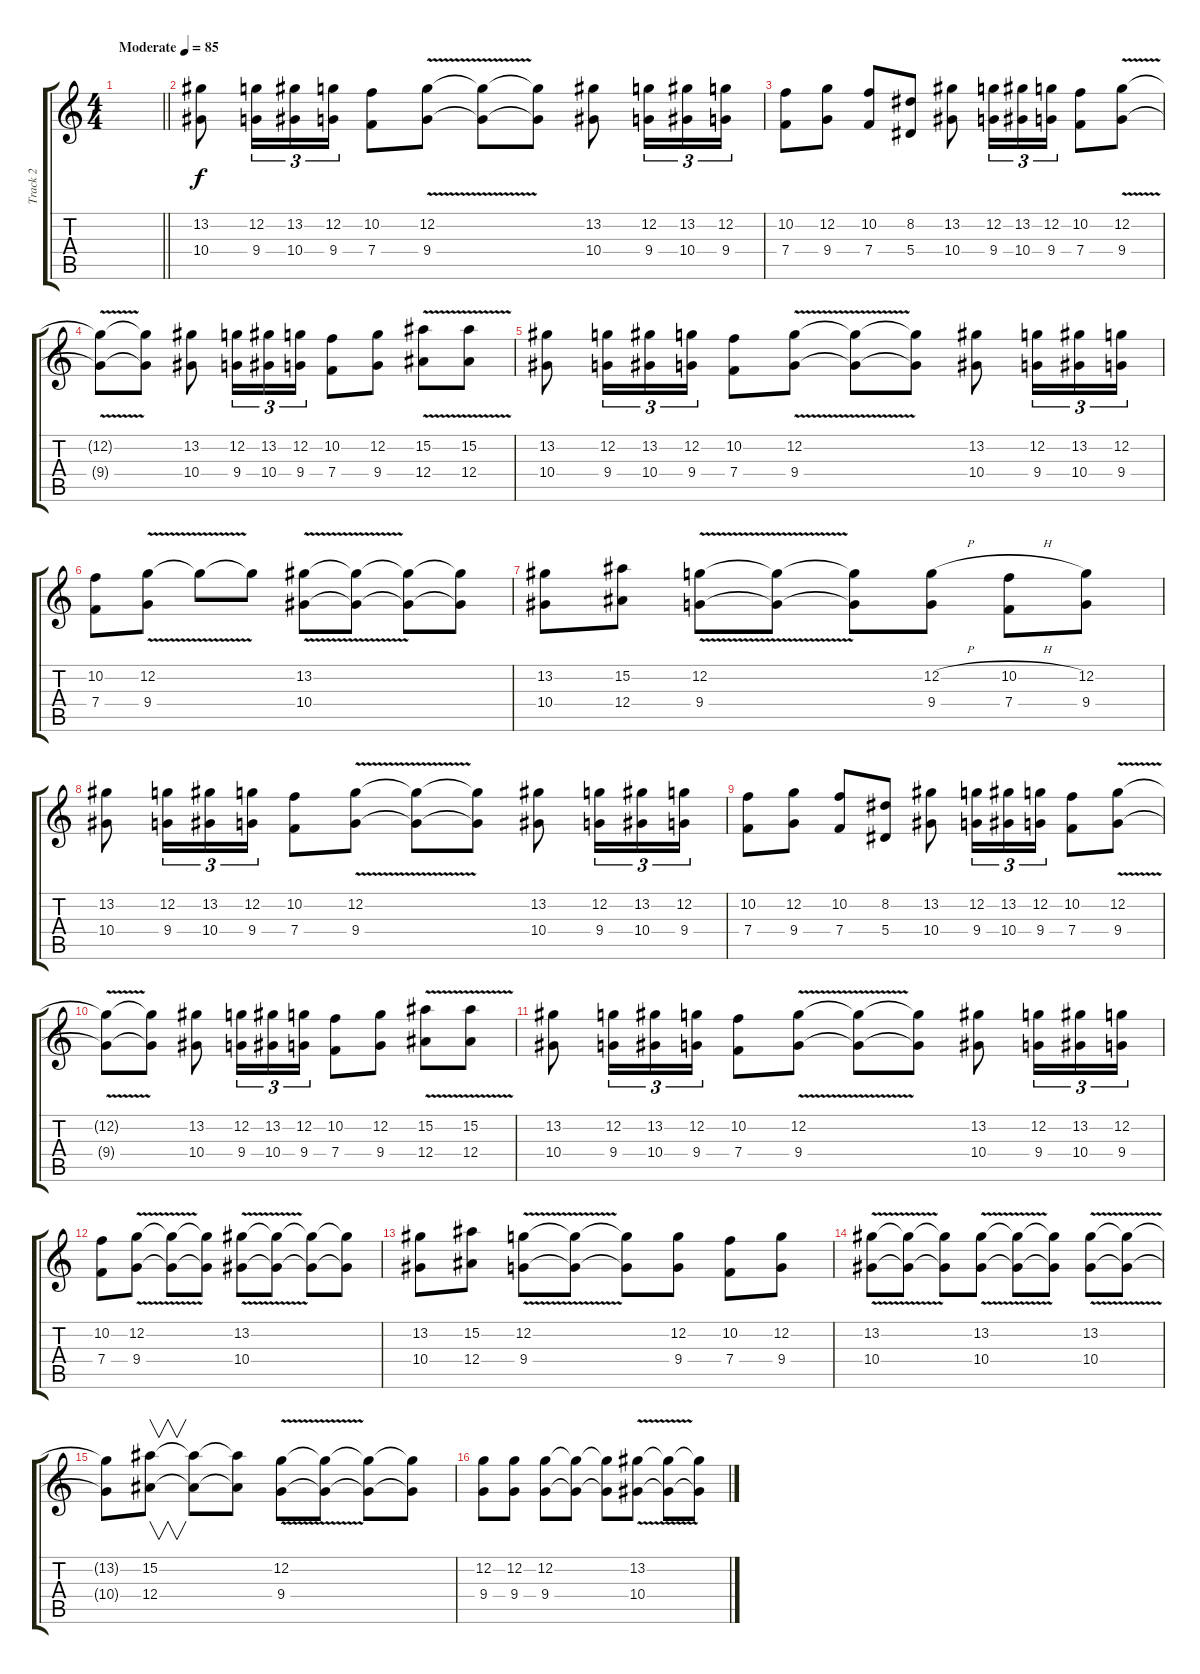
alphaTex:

\track ("Track 2" "Track 2") {instrument distortionguitar}
\staff {score tabs}
\tuning (C4 G3 Eb3 Bb2 F2 C2) {hide}
\ts (4 4)
\tempo (85 "Moderate")
\clef g2
\barLineRight lightlight
\ks c
|
(13.2 10.4).8 (12.2 9.4).16{tu (3 2)} (13.2 10.4).16{tu (3 2)} (12.2 9.4).16{tu (3 2)} (10.2 7.4).8 (12.2{v} 9.4).8 (12.2{t} 9.4{t}).8 (12.2{t} 9.4{t}).8 (13.2 10.4).8 (12.2 9.4).16{tu (3 2)} (13.2 10.4).16{tu (3 2)} (12.2 9.4).16{tu (3 2)} |
(10.2 7.4).8 (12.2 9.4).8 (10.2 7.4).8 (8.2 5.4).8 (13.2 10.4).8 (12.2 9.4).16{tu (3 2)} (13.2 10.4).16{tu (3 2)} (12.2 9.4).16{tu (3 2)} (10.2 7.4).8 (12.2{v} 9.4).8 |
(12.2{t} 9.4{t}).8 (12.2{t} 9.4{t}).8 (13.2 10.4).8 (12.2 9.4).16{tu (3 2)} (13.2 10.4).16{tu (3 2)} (12.2 9.4).16{tu (3 2)} (10.2 7.4).8 (12.2 9.4).8 (15.2{v} 12.4).8 (15.2{v} 12.4).8 |
(13.2 10.4).8 (12.2 9.4).16{tu (3 2)} (13.2 10.4).16{tu (3 2)} (12.2 9.4).16{tu (3 2)} (10.2 7.4).8 (12.2{v} 9.4).8 (12.2{t} 9.4{t}).8 (12.2{t} 9.4{t}).8 (13.2 10.4).8 (12.2 9.4).16{tu (3 2)} (13.2 10.4).16{tu (3 2)} (12.2 9.4).16{tu (3 2)} |
(10.2 7.4).8 (12.2{v} 9.4).8 12.2{t}.8 12.2{t}.8 (13.2{v} 10.4).8 (13.2{t} 10.4{t}).8 (13.2{t} 10.4{t}).8 (13.2{t} 10.4{t}).8 |
(13.2 10.4).8 (15.2 12.4).8 (12.2{v} 9.4).8 (12.2{t} 9.4{t}).8 (12.2{t} 9.4{t}).8 (12.2{h} 9.4).8 (10.2{h} 7.4).8 (12.2 9.4).8 |
(13.2 10.4).8 (12.2 9.4).16{tu (3 2)} (13.2 10.4).16{tu (3 2)} (12.2 9.4).16{tu (3 2)} (10.2 7.4).8 (12.2{v} 9.4).8 (12.2{t} 9.4{t}).8 (12.2{t} 9.4{t}).8 (13.2 10.4).8 (12.2 9.4).16{tu (3 2)} (13.2 10.4).16{tu (3 2)} (12.2 9.4).16{tu (3 2)} |
(10.2 7.4).8 (12.2 9.4).8 (10.2 7.4).8 (8.2 5.4).8 (13.2 10.4).8 (12.2 9.4).16{tu (3 2)} (13.2 10.4).16{tu (3 2)} (12.2 9.4).16{tu (3 2)} (10.2 7.4).8 (12.2{v} 9.4).8 |
(12.2{t} 9.4{t}).8 (12.2{t} 9.4{t}).8 (13.2 10.4).8 (12.2 9.4).16{tu (3 2)} (13.2 10.4).16{tu (3 2)} (12.2 9.4).16{tu (3 2)} (10.2 7.4).8 (12.2 9.4).8 (15.2{v} 12.4).8 (15.2{v} 12.4).8 |
(13.2 10.4).8 (12.2 9.4).16{tu (3 2)} (13.2 10.4).16{tu (3 2)} (12.2 9.4).16{tu (3 2)} (10.2 7.4).8 (12.2{v} 9.4).8 (12.2{t} 9.4{t}).8 (12.2{t} 9.4{t}).8 (13.2 10.4).8 (12.2 9.4).16{tu (3 2)} (13.2 10.4).16{tu (3 2)} (12.2 9.4).16{tu (3 2)} |
(10.2 7.4).8 (12.2{v} 9.4).8 (12.2{t} 9.4{t}).8 (12.2{t} 9.4{t}).8 (13.2{v} 10.4).8 (13.2{t} 10.4{t}).8 (13.2{t} 10.4{t}).8 (13.2{t} 10.4{t}).8 |
(13.2 10.4).8 (15.2 12.4).8 (12.2{v} 9.4).8 (12.2{t} 9.4{t}).8 (12.2{t} 9.4{t}).8 (12.2 9.4).8 (10.2 7.4).8 (12.2 9.4).8 |
(13.2{v} 10.4).8 (13.2{t} 10.4{t}).8 (13.2{t} 10.4{t}).8 (13.2{v} 10.4).8 (13.2{t} 10.4{t}).8 (13.2{t} 10.4{t}).8 (13.2{v} 10.4).8 (13.2{t} 10.4{t}).8 |
(13.2{t} 10.4{t}).8 (15.2 12.4).8{v} (15.2{t} 12.4{t}).8 (15.2{t} 12.4{t}).8 (12.2{v} 9.4).8 (12.2{t} 9.4{t}).8 (12.2{t} 9.4{t}).8 (12.2{t} 9.4{t}).8 |
(12.2 9.4).8 (12.2 9.4).8 (12.2 9.4).8 (12.2{t} 9.4{t}).8 (12.2{t} 9.4{t}).8 (13.2{v} 10.4).8 (13.2{t} 10.4{t}).8 (13.2{t} 10.4{t}).8
